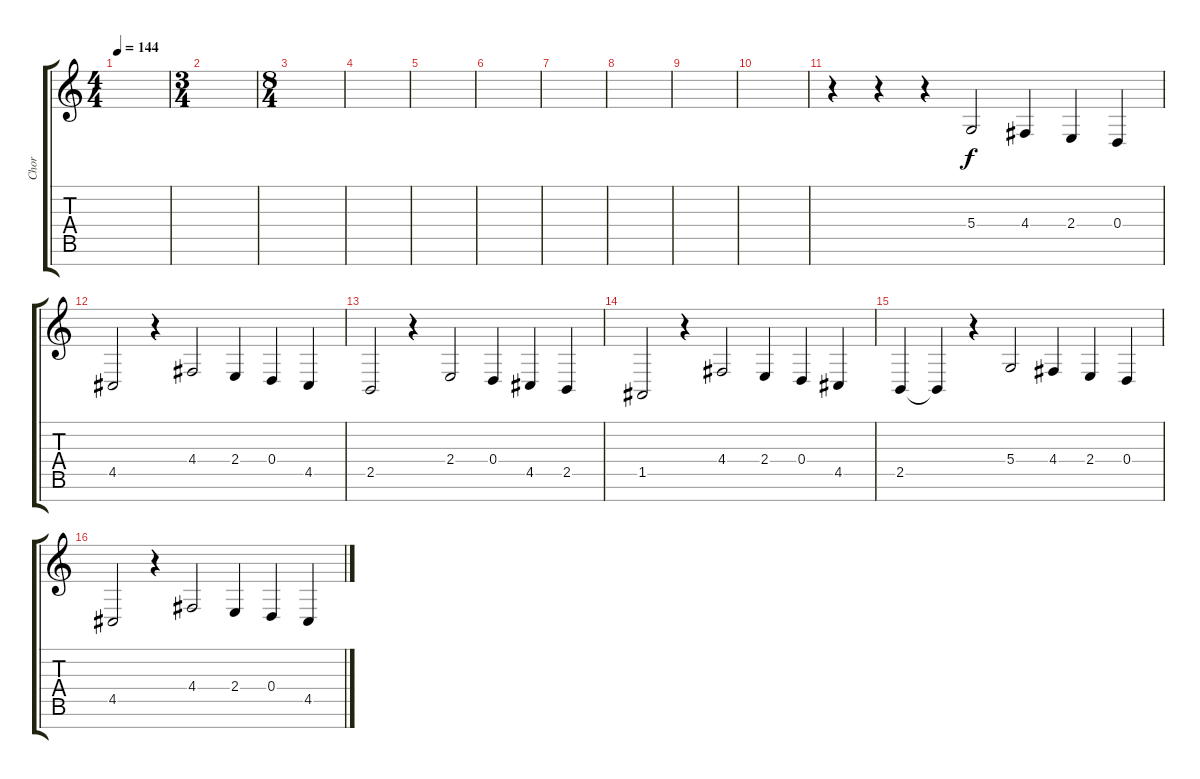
\track ("Chor" "Chor") {instrument trumpet}
\staff {score tabs}
\tuning (E4 B3 G3 D3 A2 E2 B1) {hide}
\ts (4 4)
\tempo 144
\clef g2
\ks c
|
\ts (3 4)
|
\ts (8 4)
|
|
|
|
|
|
|
|
r.4 r.4 r.4 5.4.2 4.4.4 2.4.4 0.4.4 |
4.5.2 r.4 4.4.2 2.4.4 0.4.4 4.5.4 |
2.5.2 r.4 2.4.2 0.4.4 4.5.4 2.5.4 |
1.5.2 r.4 4.4.2 2.4.4 0.4.4 4.5.4 |
2.5.4 2.5{t}.4 r.4 5.4.2 4.4.4 2.4.4 0.4.4 |
4.5.2 r.4 4.4.2 2.4.4 0.4.4 4.5.4
